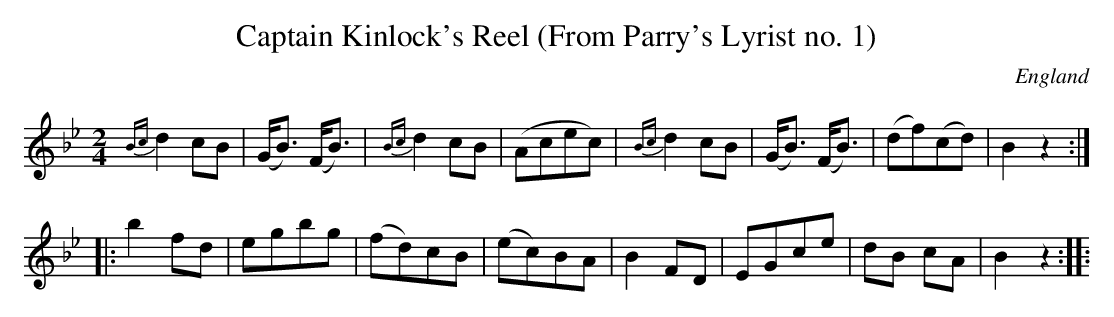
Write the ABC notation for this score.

X:1
T:Captain Kinlock's Reel (From Parry's Lyrist no. 1)
L:1/8
M:2/4
O:England
K:Bb major
{Bc}d2 cB | (G<B) (F<B) | {Bc}d2 cB | (Acec) |\
{Bc}d2 cB | (G<B) (F<B) | (df)(cd) | B2 z2 ::
b2 fd | egbg | (fd)cB | (ec)BA | \
B2FD | EGce | dB cA | B2 z2 ::
